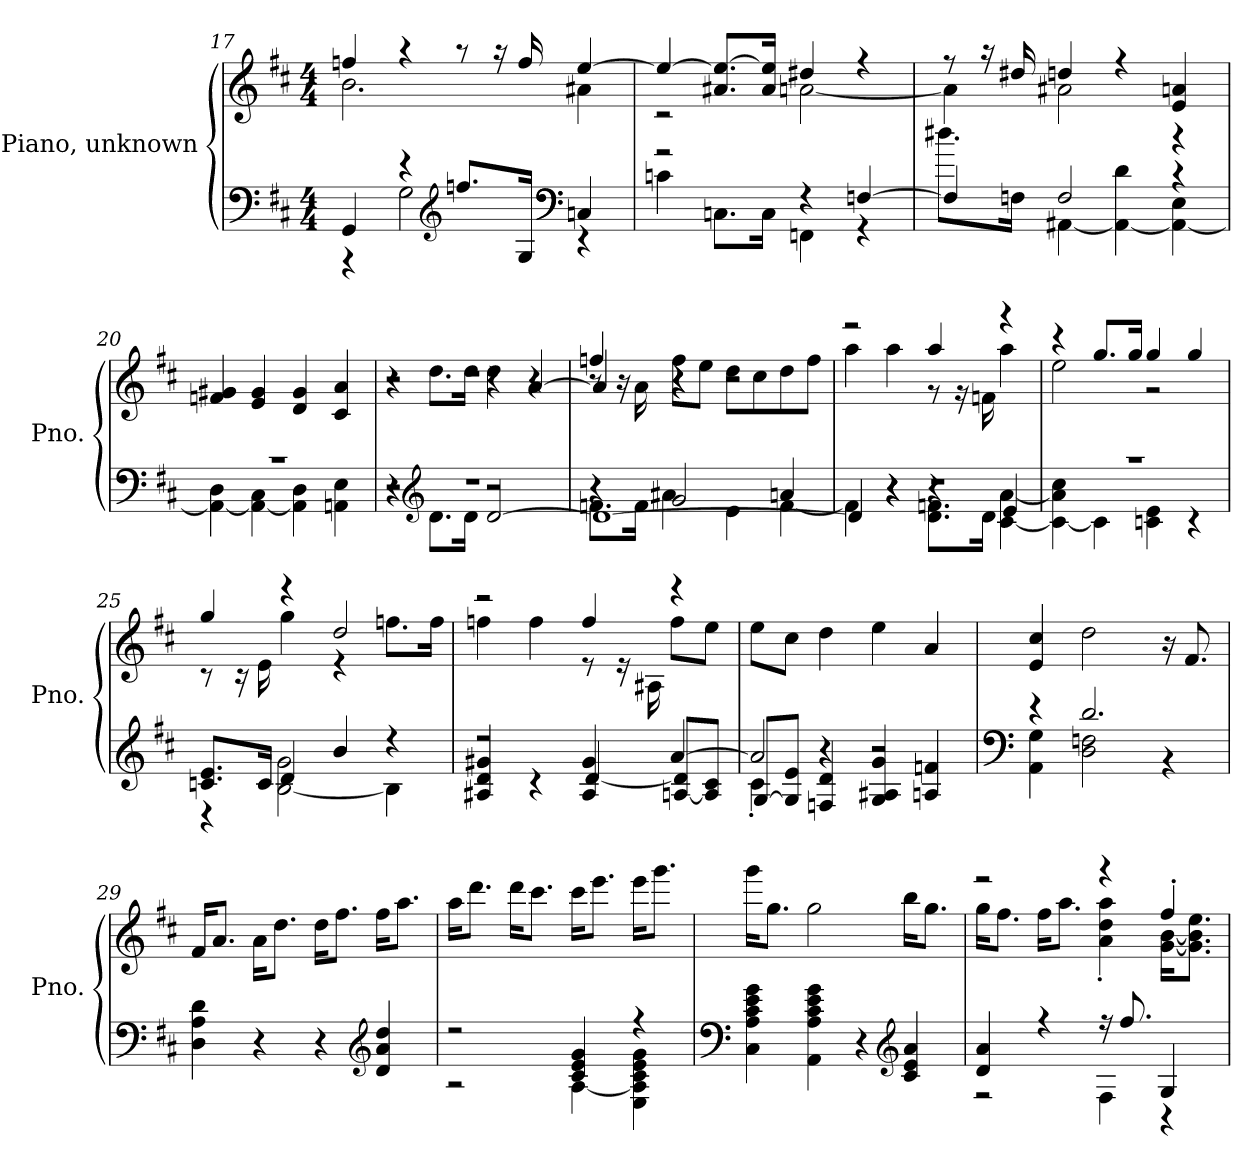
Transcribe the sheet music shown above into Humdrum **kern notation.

**kern	**kern
*part1	*part1
*staff2	*staff1
*I"Piano, unknown	*
*I'Pno.	*
*clefF4	*clefG2
*k[f#c#]	*k[f#c#]
*M4/4	*M4/4
=17	=17
*^	*^
4GG/	4r	4ffn/	2.b\
4r	2G\	4r	.
*clefG2	*	*	*
8.ffn/L	.	8r	.
.	.	16r	.
16G/Jk	.	16ff/	.
*clefF4	*	*	*
4Cn/	4r	[4ee/	4a#X\
=18	=18	=18	=18
2r	4cn\	4ee/_	2r
.	8.Cn\L	8.a#X/ 8.ee/_L	.
.	16C\Jk	16a#/ 16ee/]Jk	.
4r	4FFn\	4dd#X/	[2an\
[4Fn/	4r	4r	.
=19	=19	=19	=19
4F/]	8.dd#X\L	8r	4a\]
.	.	16r	.
.	16Fn\Jk	16dd#X/	.
2F/	[4AA#X\	4ddn/	2a#X\
.	4AA#\_ 4d\	4r	.
4r	4AA#\_ 4E\	4e/ 4an/	4r
*	*	*v	*v
!!LO:LB:g=z
=20	=20	=20
1r	4AA#\_ 4D\	4fn/ 4g#X/
.	4AA#\_ 4C#\	4e/ 4g#/
.	4AA#\] 4D\	4d/ 4g#/
.	4AAn\ 4E\	4c#/ 4a/
=21	=21	=21
*	*^	*^
*	*	*	*	*^
1r	4r	2r	1r	4r	2r
*clefG2	*	*	*	*	*
.	8.d\L	.	.	8.dd\L	.
.	16d\Jk	.	.	16dd\Jk	.
.	2r	[2d/	.	4dd\	4r
.	.	.	.	4r	[4a/
=22	=22	=22	=22	=22	=22
4r	8.fn\L	1d_	4ffn/	8r	4a/]
.	.	.	.	16r	.
.	16f\Jk	.	.	16a\	.
2g/	4a#X\	.	4r	8ff\L	4r
.	.	.	.	8ee\J	.
.	4e\	.	2r	8dd\L	2r
.	.	.	.	8cc#\	.
4an/	[4f\	.	.	8dd\	.
.	.	.	.	8ff\J	.
*	*	*	*	*v	*v
=23	=23	=23	=23	=23
1r	4f\]	4d/]	2r	4aa\
.	4r	4r	.	4aa\
.	8.d\ 8.fn\L	4r	4aa/	8r
.	.	.	.	16r
.	16d\Jk	.	.	16fn\
.	[4c#\ [4a\	4e/	4r	4aa\
*	*v	*v	*	*
=24	=24	=24	=24
1r	4c#\_ 4a\] 4cc#\	4r	2ee\
.	4c#\]	8.gg/L	.
.	.	16gg/Jk	.
.	4cn\ 4e\	4gg/	2r
.	4r	4gg/	.
!!LO:PB:g=z	!!
=25	=25	=25	=25
8.cn/ 8.e/L	4r	4gg/	8r
.	.	.	16r
16c/Jk	.	.	16e\
4d/	[2B\ 2g\	4r	4gg\
4b/	.	2dd/	4r
4r	4B\]	.	8.ffn\L
.	.	.	16ff\Jk
=26	=26	=26	=26
2r	4A#X/ 4d/ 4g#X/	2r	4ffn\
.	4r	.	4ff\
4A#/ 4g#/	[4d/	4ff/	8r
.	.	.	16r
.	.	.	16A#X\
[4a/	[8An/ 8d/]L	4r	8ff\L
.	8A/] 8c#/J	.	8ee\J
*	*	*v	*v
=27	=27	=27
*	*^	*
2a/]	4c#'\	[8G/L	8ee\L
.	.	8G/] 8e/J	8cc#\J
.	4r	4Fn/ 4d/	4dd\
2r	2r	4G/ 4A#X/ 4g/	4ee\
.	.	4An/ 4fn/	4a/
*v	*v	*v	*
=28	=28
*clefF4	*
*^	*
4r	4AA\ 4G\	4e/ 4cc#/
2.d/	2D\ 2Fn\	2dd\
.	4r	16r
.	.	8.f#/
*v	*v	*
!!LO:LB:g=z
=29	=29
4D\ 4A\ 4d\	16f#/KL
.	8.a/J
4r	16a\KL
.	8.dd\J
4r	16dd\KL
.	8.ff#\J
*clefG2	*
4d/ 4a/ 4dd/	16ff#\KL
.	8.aa\J
=30	=30
*^	*
2r	2r	16aa\KL
.	.	8.ddd\J
.	.	16ddd\KL
.	.	8.ccc#\J
4c#/ 4e/ 4g/	[4A\	16ccc#\KL
.	.	8.eee\J
4r	4E\ 4A\] 4c#\ 4e\ 4g\	16eee\KL
.	.	8.ggg\J
*v	*v	*
=31	=31
*clefF4	*
4C#\ 4A\ 4c#\ 4e\ 4g\	16ggg\KL
.	8.gg\J
4AA\ 4A\ 4c#\ 4e\ 4g\	2gg\
4r	.
*clefG2	*
4c#/ 4e/ 4a/	16bb\KL
.	8.gg\J
!!LO:LB:g=z
=32	=32
*^	*^
4d/ 4a/	2r	2r	16gg\KL
.	.	.	8.ff#\J
4r	.	.	16ff#\KL
.	.	.	8.aa\J
16r	4F#\	4r	4a\' 4dd\' 4aa\'
8.ff#/	.	.	.
4G/	4r	4ff#'/	[16g\ [16b\KL
.	.	.	8.g\] 8.b\] 8.ee\J
*v	*v	*	*
*	*v	*v
=	=
*-	*-
